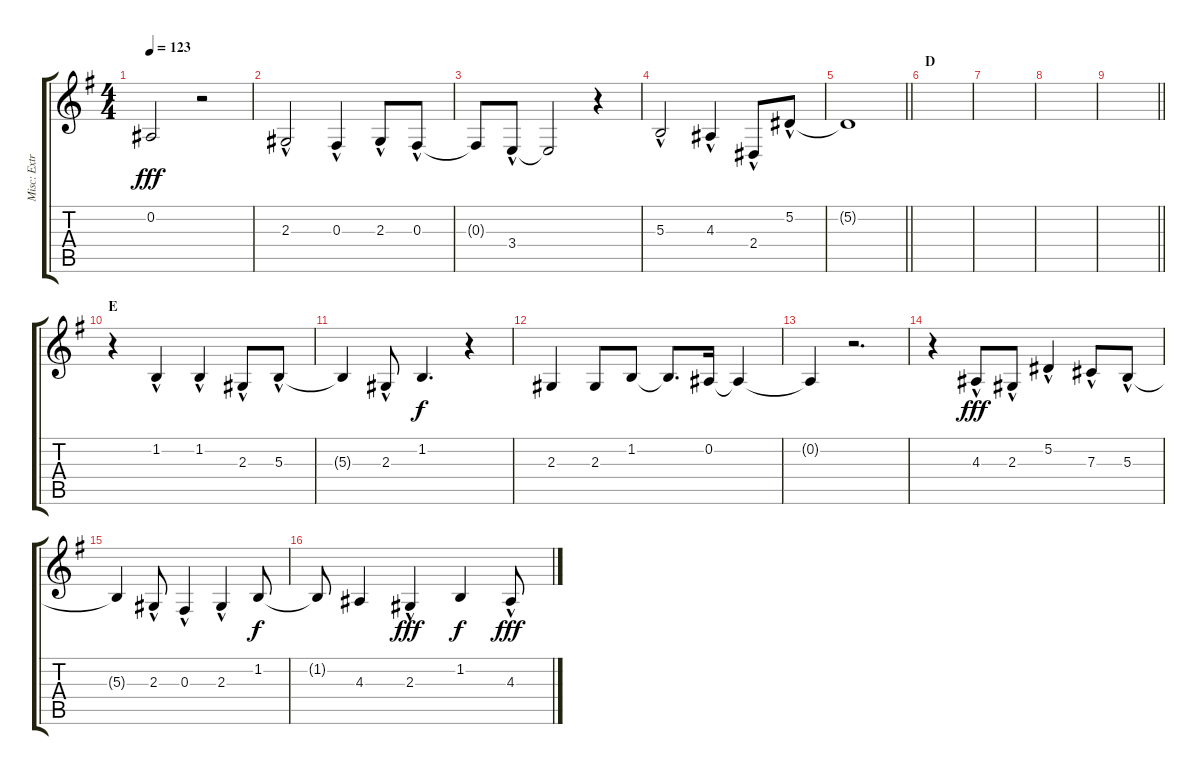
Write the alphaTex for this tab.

\track ("Misc: Extra" "Misc: Extr") {instrument choiraahs}
\staff {score tabs}
\tuning (Eb4 Bb3 Gb3 Db3 Ab2 Eb2) {hide}
\ts (4 4)
\tempo 123
\clef g2
\ks g
0.2{t}.2{dy fff} r.2 |
2.3{hac}.2 0.3{hac}.4 2.3{hac}.8 0.3{hac}.8 |
0.3{t}.8 3.4{hac}.8 3.4{t}.2 r.4 |
5.3{hac}.2 4.3{hac}.4 2.4{hac}.8 5.2{hac}.8 |
\barLineRight lightlight
5.2{t}.1 |
\section ("" "D")
|
|
|
\barLineRight lightlight
|
\section ("" "E")
r.4 1.2{hac}.4 1.2{hac}.4 2.3{hac}.8 5.3{hac}.8 |
5.3{t}.4 2.3{hac}.8 1.2.4{d dy f} r.4 |
2.3.4 2.3.8 1.2.8 1.2{t}.8{d} 0.2.16 0.2{t}.4 |
0.2{t}.4 r.2{d} |
r.4 4.3{hac}.8{dy fff} 2.3{hac}.8 5.2{hac}.4 7.3{hac}.8 5.3{hac}.8 |
5.3{t}.4 2.3{hac}.8 0.3{hac}.4 2.3{hac}.4 1.2.8{dy f} |
1.2{t}.8 4.3.4 2.3{hac}.4{dy fff} 1.2.4{dy f} 4.3{hac}.8{dy fff}
